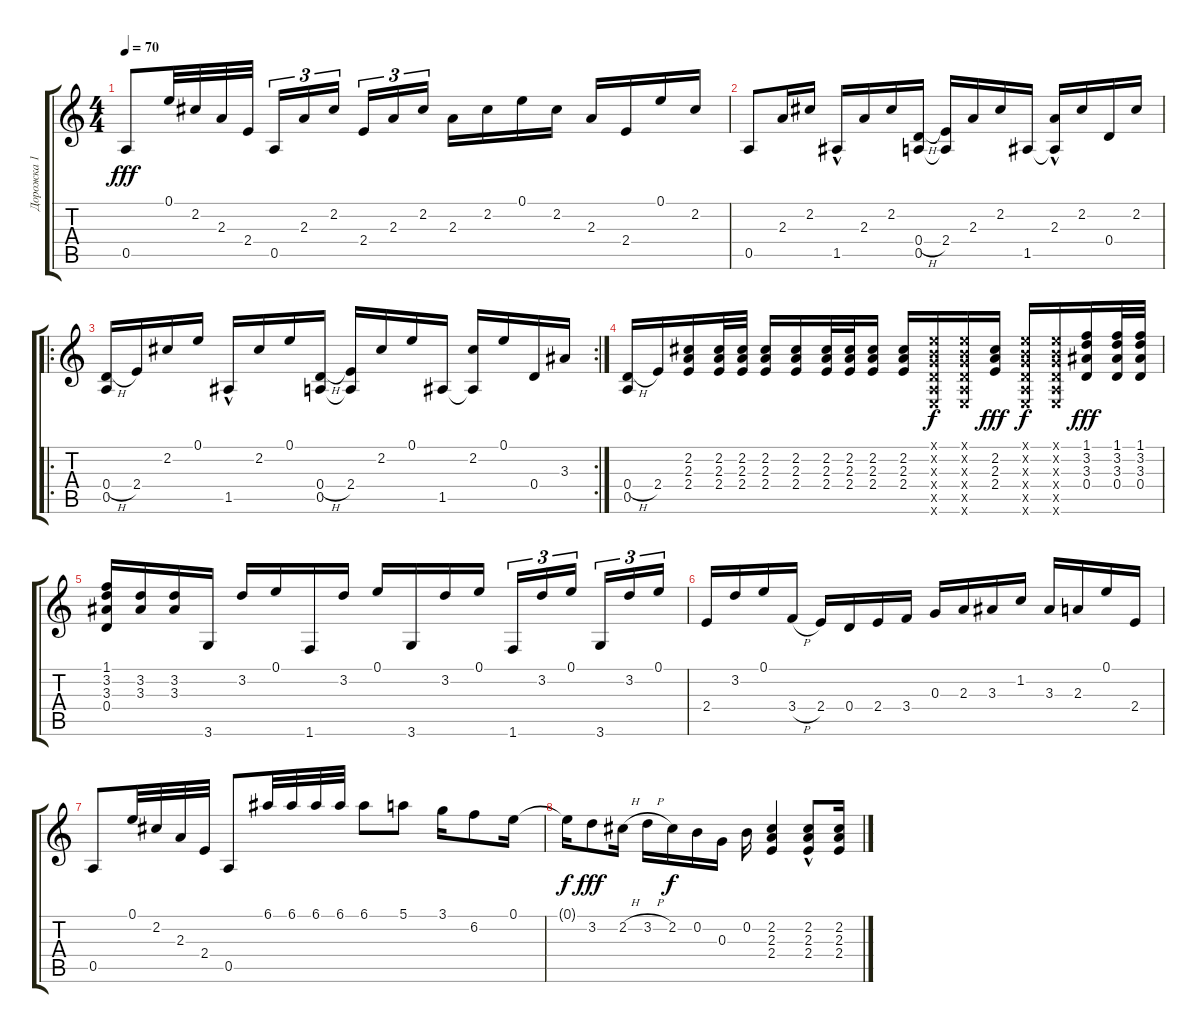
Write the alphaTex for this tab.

\track ("Дорожка 1" "Дорожка 1") {instrument acousticguitarnylon}
\staff {score tabs}
\tuning (E4 B3 G3 D3 A2 E2) {hide}
\ts (4 4)
\tempo 70
\clef g2
\ks c
0.5.8{dy fff} 0.1.32 2.2.32 2.3.32 2.4.32 0.5.16{tu (3 2)} 2.3.16{tu (3 2)} 2.2.16{tu (3 2)} 2.4.16{tu (3 2)} 2.3.16{tu (3 2)} 2.2.16{tu (3 2)} 2.3.16 2.2.16 0.1.16 2.2.16 2.3.16 2.4.16 0.1.16 2.2.16 |
0.5.8 2.3.16 2.2.16 1.5{hac}.16 2.3.16 2.2.16 (0.4{h} 0.5).16 (2.4 0.5{t}).16 2.3.16 2.2.16 1.5.16 (2.3 1.5{hac t}).16 2.2.16 0.4.16 2.2.16 |
\ro
\rc 2
(0.4{h} 0.5).16 2.4.16 2.2.16 0.1.16 1.5{hac}.16 2.2.16 0.1.16 (0.4{h} 0.5).16 (2.4 0.5{t}).16 2.2.16 0.1.16 1.5.16 (2.2 1.5{t}).16 0.1.16 0.4.16 3.3.16 |
(0.4{h} 0.5).16 2.4.16 (2.2 2.3 2.4).16 (2.2 2.3 2.4).32 (2.2 2.3 2.4).32 (2.2 2.3 2.4).16 (2.2 2.3 2.4).16 (2.2 2.3 2.4).32 (2.2 2.3 2.4).32 (2.2 2.3 2.4).16 (2.2 2.3 2.4).16 (0.1{x} 0.2{x} 0.3{x} 0.4{x} 0.5{x} 0.6{x}).16{dy f} (0.1{x} 0.2{x} 0.3{x} 0.4{x} 0.5{x} 0.6{x}).16 (2.2 2.3 2.4).16{dy fff} (0.1{x} 0.2{x} 0.3{x} 0.4{x} 0.5{x} 0.6{x}).16{dy f} (0.1{x} 0.2{x} 0.3{x} 0.4{x} 0.5{x} 0.6{x}).16 (1.1 3.2 3.3 0.4).16{dy fff} (1.1 3.2 3.3 0.4).32 (1.1 3.2 3.3 0.4).32 |
(1.1 3.2 3.3 0.4).16 (3.2 3.3).16 (3.2 3.3).16 3.6.16 3.2.16 0.1.16 1.6.16 3.2.16 0.1.16 3.6.16 3.2.16 0.1.16 1.6.16{tu (3 2)} 3.2.16{tu (3 2)} 0.1.16{tu (3 2)} 3.6.16{tu (3 2)} 3.2.16{tu (3 2)} 0.1.16{tu (3 2)} |
2.4.16 3.2.16 0.1.16 3.4{h}.16 2.4.16 0.4.16 2.4.16 3.4.16 0.3.16 2.3.16 3.3.16 1.2.16 3.3.16 2.3.16 0.1.16 2.4.16 |
0.5.8 0.1.32 2.2.32 2.3.32 2.4.32 0.5.8 6.1.32 6.1.32 6.1.32 6.1.32 6.1.8 5.1.8 3.1.16 6.2.8 0.1.16 |
0.1{t}.16{dy f} 3.2.8{dy fff} 2.2{h}.16 3.2{h}.16 2.2.16{dy f} 0.2.16 0.3.16 0.2.16 (2.2 2.3 2.4).4 (2.2{hac} 2.3{hac} 2.4{hac}).8 (2.2 2.3 2.4).16
